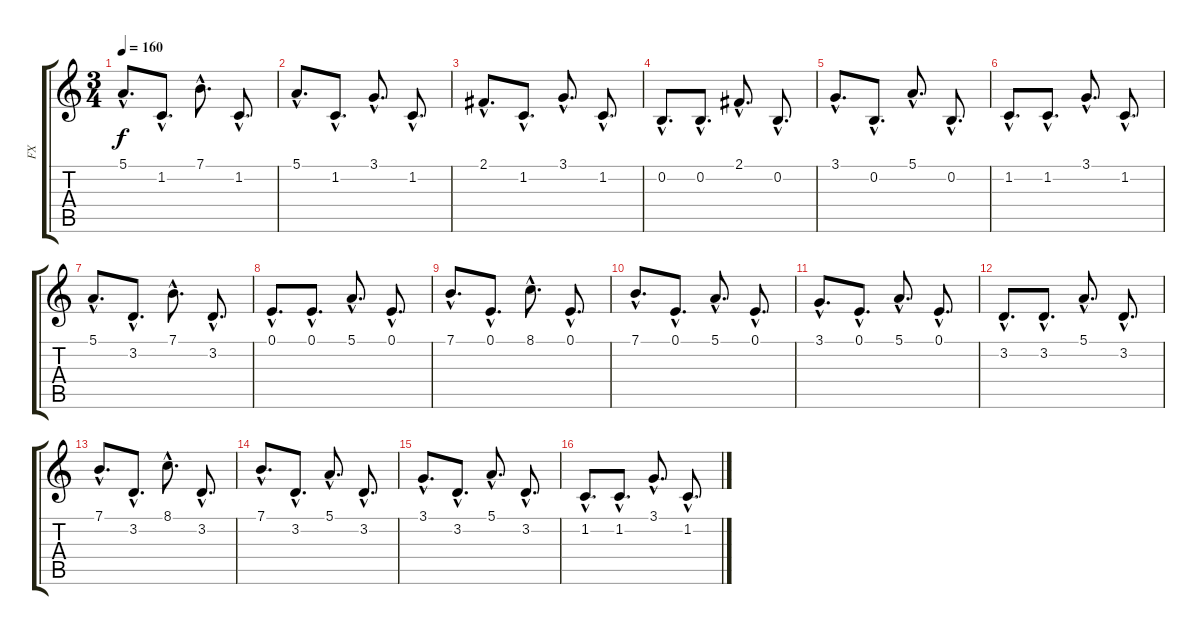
\track ("FX" "FX") {instrument pad1newage}
\staff {score tabs}
\tuning (E4 B3 G3 D3 A2 E2) {hide}
\ts (3 4)
\tempo 160
\clef g2
\ks c
5.1{hac}.8{d dy f} 1.2{hac}.8{d} 7.1{hac}.8{d} 1.2{hac}.8{d} |
5.1{hac}.8{d} 1.2{hac}.8{d} 3.1{hac}.8{d} 1.2{hac}.8{d} |
2.1{hac}.8{d} 1.2{hac}.8{d} 3.1{hac}.8{d} 1.2{hac}.8{d} |
0.2{hac}.8{d} 0.2{hac}.8{d} 2.1{hac}.8{d} 0.2{hac}.8{d} |
3.1{hac}.8{d} 0.2{hac}.8{d} 5.1{hac}.8{d} 0.2{hac}.8{d} |
1.2{hac}.8{d} 1.2{hac}.8{d} 3.1{hac}.8{d} 1.2{hac}.8{d} |
5.1{hac}.8{d volume 5} 3.2{hac}.8{d} 7.1{hac}.8{d} 3.2{hac}.8{d} |
0.1{hac}.8{d} 0.1{hac}.8{d} 5.1{hac}.8{d} 0.1{hac}.8{d} |
7.1{hac}.8{d} 0.1{hac}.8{d} 8.1{hac}.8{d} 0.1{hac}.8{d} |
7.1{hac}.8{d} 0.1{hac}.8{d} 5.1{hac}.8{d} 0.1{hac}.8{d} |
3.1{hac}.8{d} 0.1{hac}.8{d} 5.1{hac}.8{d} 0.1{hac}.8{d} |
3.2{hac}.8{d} 3.2{hac}.8{d} 5.1{hac}.8{d} 3.2{hac}.8{d} |
7.1{hac}.8{d} 3.2{hac}.8{d} 8.1{hac}.8{d} 3.2{hac}.8{d} |
7.1{hac}.8{d} 3.2{hac}.8{d} 5.1{hac}.8{d} 3.2{hac}.8{d} |
3.1{hac}.8{d} 3.2{hac}.8{d} 5.1{hac}.8{d} 3.2{hac}.8{d} |
1.2{hac}.8{d} 1.2{hac}.8{d} 3.1{hac}.8{d} 1.2{hac}.8{d}
